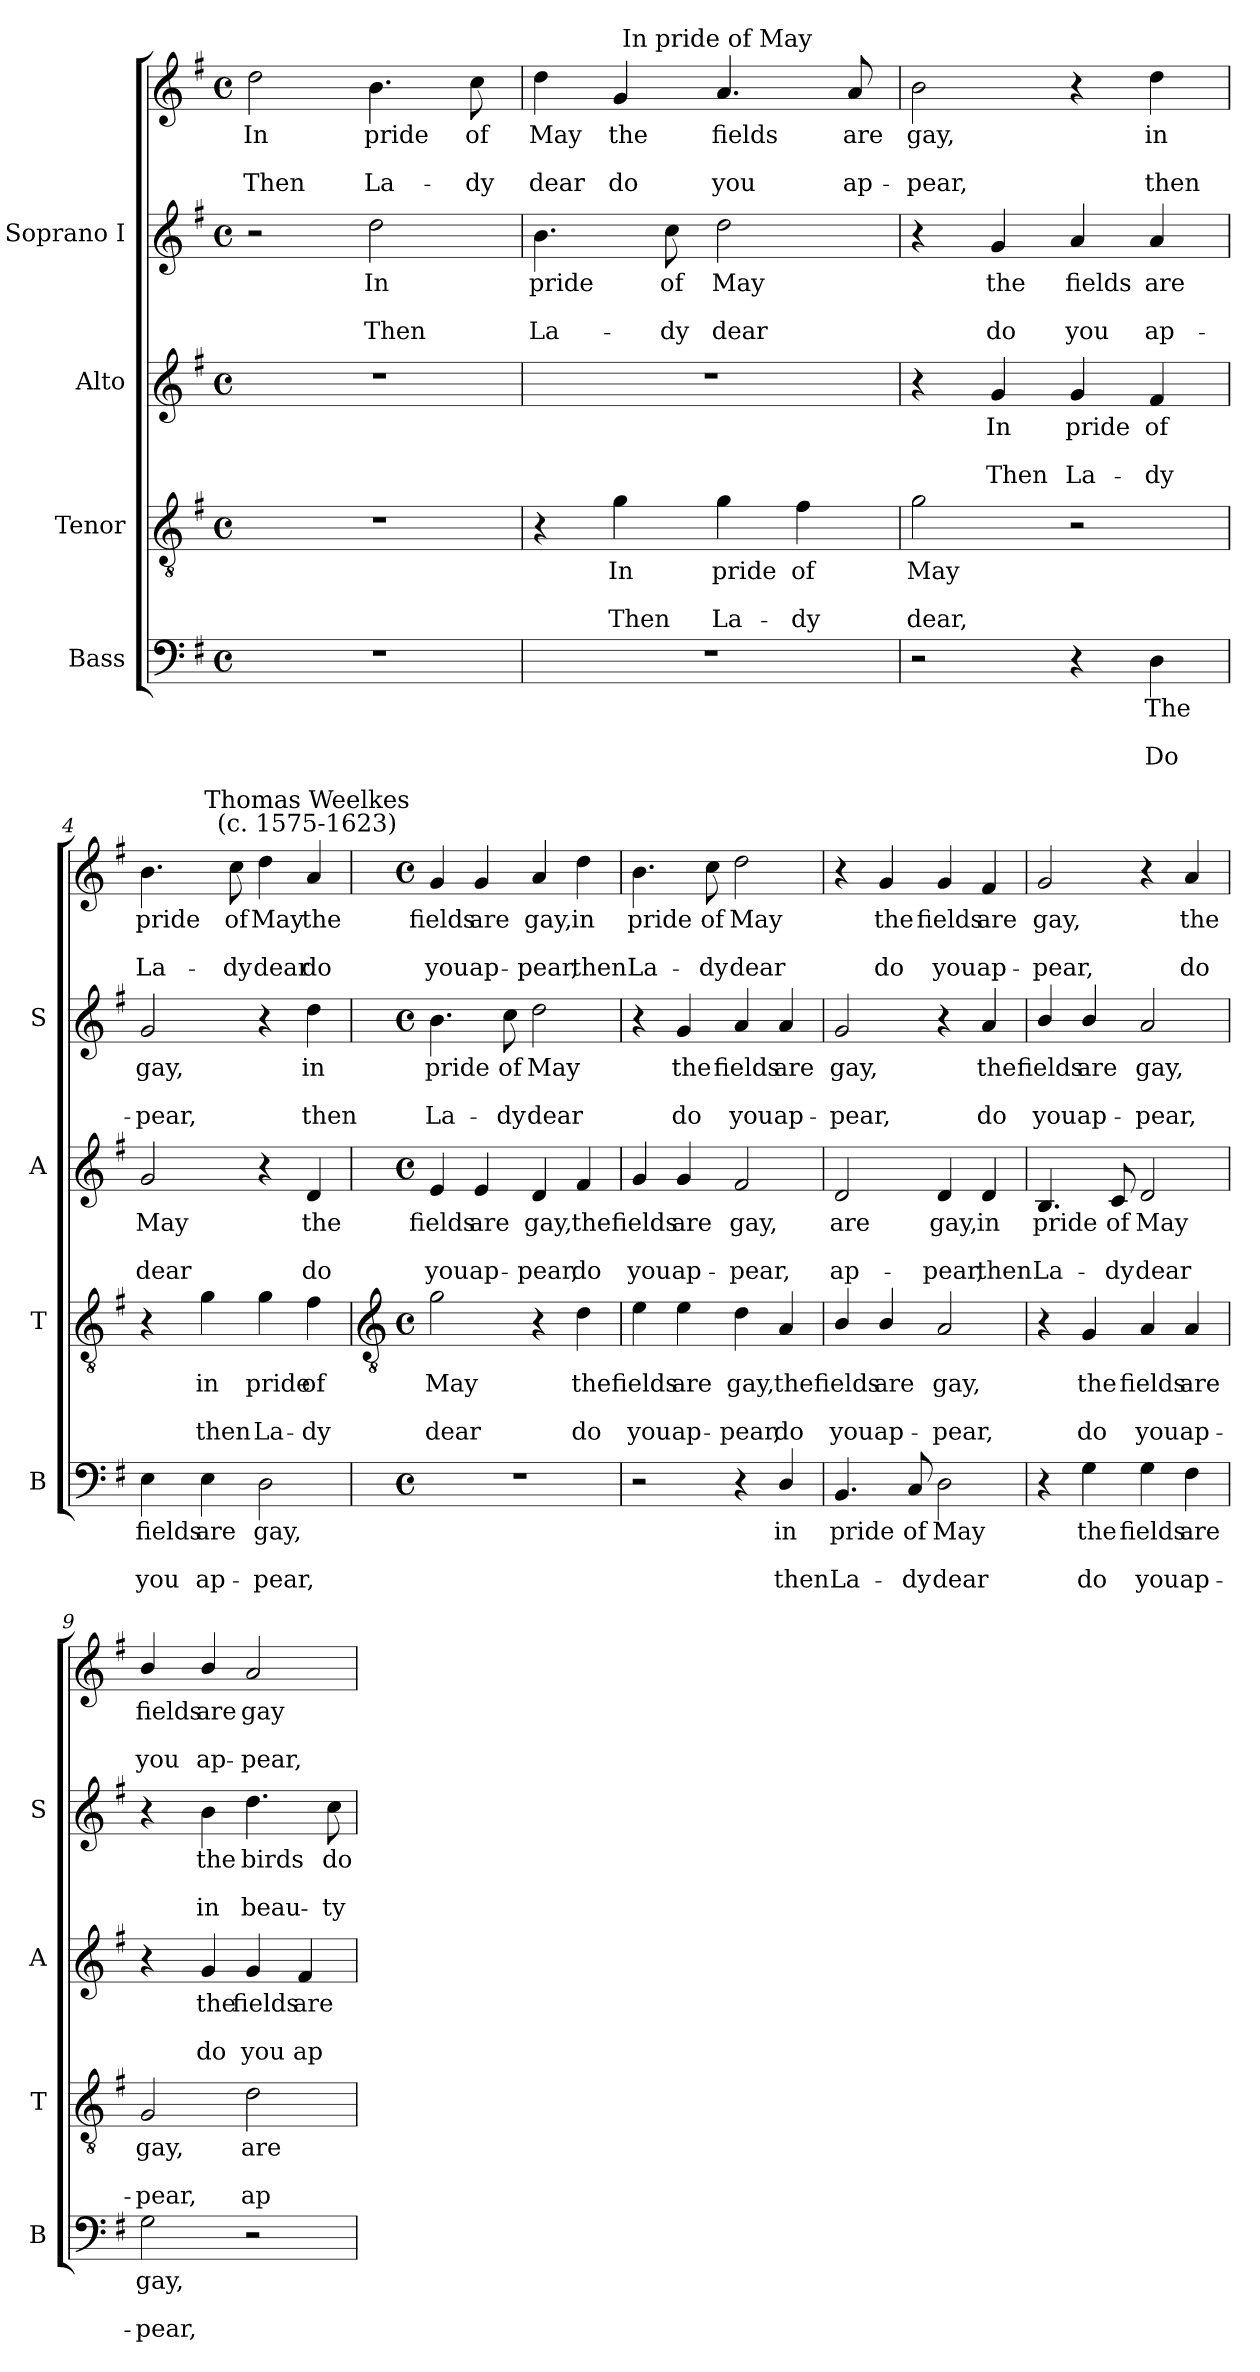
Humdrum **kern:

**kern	**text	**text	**text	**kern	**text	**text	**text	**kern	**text	**text	**text	**kern	**text	**text	**text	**kern	**text	**text	**text
*part4	*part4	*part4	*part4	*part3	*part3	*part3	*part3	*part2	*part2	*part2	*part2	*part1	*part1	*part1	*part1	*part1	*part1	*part1	*part1
*staff5	*staff5	*staff5	*staff5	*staff4	*staff4	*staff4	*staff4	*staff3	*staff3	*staff3	*staff3	*staff2	*staff2	*staff2	*staff2	*staff1	*staff1	*staff1	*staff1
*I"Bass	*	*	*	*I"Tenor	*	*	*	*I"Alto	*	*	*	*I"Soprano I	*	*	*	*	*	*	*
*I'B	*	*	*	*I'T	*	*	*	*I'A	*	*	*	*I'S	*	*	*	*	*	*	*
*clefF4	*	*	*	*clefGv2	*	*	*	*clefG2	*	*	*	*clefG2	*	*	*	*clefG2	*	*	*
*k[f#]	*	*	*	*k[f#]	*	*	*	*k[f#]	*	*	*	*k[f#]	*	*	*	*k[f#]	*	*	*
*G:	*	*	*	*G:	*	*	*	*G:	*	*	*	*G:	*	*	*	*G:	*	*	*
*M4/4	*	*	*	*M4/4	*	*	*	*M4/4	*	*	*	*M4/4	*	*	*	*M4/4	*	*	*
*met(c)	*	*	*	*met(c)	*	*	*	*met(c)	*	*	*	*met(c)	*	*	*	*met(c)	*	*	*
=1	=1	=1	=1	=1	=1	=1	=1	=1	=1	=1	=1	=1	=1	=1	=1	=1	=1	=1	=1
!	!	!	!	!	!	!	!	!	!	!	!	!	!	!	!	!	!LO:LY:b	!	!LO:LY:b
1r	.	.	.	1r	.	.	.	1r	.	.	.	2r	.	.	.	2dd	In	.	Then
!	!	!	!	!	!	!	!	!	!	!	!	!	!LO:LY:b	!	!LO:LY:b	!	!LO:LY:b	!	!LO:LY:b
.	.	.	.	.	.	.	.	.	.	.	.	2dd	In	.	Then	4.b	pride	.	La-
!	!	!	!	!	!	!	!	!	!	!	!	!	!	!	!	!	!LO:LY:b	!	!LO:LY:b
.	.	.	.	.	.	.	.	.	.	.	.	.	.	.	.	8cc	-of	.	dy
=2	=2	=2	=2	=2	=2	=2	=2	=2	=2	=2	=2	=2	=2	=2	=2	=2	=2	=2	=2
!	!	!	!	!	!	!	!	!	!	!	!	!	!LO:LY:b	!	!LO:LY:b	!	!LO:LY:b	!	!LO:LY:b
1r	.	.	.	4r	.	.	.	1r	.	.	.	4.b	-pride	.	La-	4dd	May	.	dear
!	!	!	!	!	!LO:LY:b	!	!LO:LY:b	!	!	!	!	!	!	!	!	!	!LO:LY:b	!	!LO:LY:b
.	.	.	.	4g	In	.	Then	.	.	.	.	.	.	.	.	4g	the	.	do
!	!	!	!	!	!	!	!	!	!	!	!	!	!LO:LY:b	!	!LO:LY:b	!	!	!	!
.	.	.	.	.	.	.	.	.	.	.	.	8cc	-of	.	dy	.	.	.	.
!	!	!	!	!	!	!	!	!	!	!	!	!	!	!	!	!LO:TX:a:cj:t=In pride of May	!	!	!
!	!	!	!	!	!LO:LY:b	!	!LO:LY:b	!	!	!	!	!	!LO:LY:b	!	!LO:LY:b	!	!LO:LY:b	!	!LO:LY:b
.	.	.	.	4g	pride	.	La-	.	.	.	.	2dd	May	.	dear	4.a	fields	.	you
!	!	!	!	!	!LO:LY:b	!	!LO:LY:b	!	!	!	!	!	!	!	!	!	!	!	!
.	.	.	.	4f#	-of	.	dy	.	.	.	.	.	.	.	.	.	.	.	.
!	!	!	!	!	!	!	!	!	!	!	!	!	!	!	!	!	!LO:LY:b	!	!LO:LY:b
.	.	.	.	.	.	.	.	.	.	.	.	.	.	.	.	8a	are	.	ap-
=3	=3	=3	=3	=3	=3	=3	=3	=3	=3	=3	=3	=3	=3	=3	=3	=3	=3	=3	=3
!	!	!	!	!	!LO:LY:b	!	!LO:LY:b	!	!	!	!	!	!	!	!	!	!LO:LY:b	!	!LO:LY:b
2r	.	.	.	2g	May	.	dear,	4r	.	.	.	4r	.	.	.	2b	gay,	.	pear,
!	!	!	!	!	!	!	!	!	!LO:LY:b	!	!LO:LY:b	!	!LO:LY:b	!	!LO:LY:b	!	!	!	!
.	.	.	.	.	.	.	.	4g	In	.	Then	4g	the	.	do	.	.	.	.
!	!	!	!	!	!	!	!	!	!LO:LY:b	!	!LO:LY:b	!	!LO:LY:b	!	!LO:LY:b	!	!	!	!
4r	.	.	.	2r	.	.	.	4g	pride	.	La-	4a	fields	.	you	4r	.	.	.
!	!LO:LY:b	!	!LO:LY:b	!	!	!	!	!	!LO:LY:b	!	!LO:LY:b	!	!LO:LY:b	!	!LO:LY:b	!	!LO:LY:b	!	!LO:LY:b
4D	The	.	Do	.	.	.	.	4f#	-of	.	dy	4a	are	.	ap-	4dd	in	.	then
=4	=4	=4	=4	=4	=4	=4	=4	=4	=4	=4	=4	=4	=4	=4	=4	=4	=4	=4	=4
!	!LO:LY:b	!	!LO:LY:b	!	!	!	!	!	!LO:LY:b	!	!LO:LY:b	!	!LO:LY:b	!	!LO:LY:b	!	!LO:LY:b	!	!LO:LY:b
4E	fields	.	you	4r	.	.	.	2g	May	.	dear	2g	gay,	.	pear,	4.b	-pride	.	La-
!	!LO:LY:b	!	!LO:LY:b	!	!LO:LY:b	!	!LO:LY:b	!	!	!	!	!	!	!	!	!	!	!	!
4E	are	.	ap-	4g	in	.	then	.	.	.	.	.	.	.	.	.	.	.	.
!	!	!	!	!	!	!	!	!	!	!	!	!	!	!	!	!	!LO:LY:b	!	!LO:LY:b
.	.	.	.	.	.	.	.	.	.	.	.	.	.	.	.	8cc	-of	.	dy
!	!LO:LY:b	!	!LO:LY:b	!	!LO:LY:b	!	!LO:LY:b	!	!	!	!	!	!	!	!	!	!LO:LY:b	!	!LO:LY:b
2D	-gay,	.	pear,	4g	pride	.	La-	4r	.	.	.	4r	.	.	.	4dd	May	.	dear
!	!	!	!	!	!	!	!	!	!	!	!	!	!	!	!	!LO:TX:a:cj:t=Thomas Weelkes\n(c. 1575-1623)	!	!	!
!	!	!	!	!	!LO:LY:b	!	!LO:LY:b	!	!LO:LY:b	!	!LO:LY:b	!	!LO:LY:b	!	!LO:LY:b	!	!LO:LY:b	!	!LO:LY:b
.	.	.	.	4f#	-of	.	dy	4d	the	.	do	4dd	in	.	then	4a	the	.	do
!!LO:LB:g=z
=5	=5	=5	=5	=5	=5	=5	=5	=5	=5	=5	=5	=5	=5	=5	=5	=5	=5	=5	=5
*	*	*	*	*clefGv2	*	*	*	*	*	*	*	*	*	*	*	*	*	*	*
*M4/4	*	*	*	*M4/4	*	*	*	*M4/4	*	*	*	*M4/4	*	*	*	*M4/4	*	*	*
*met(c)	*	*	*	*met(c)	*	*	*	*met(c)	*	*	*	*met(c)	*	*	*	*met(c)	*	*	*
!	!	!	!	!	!LO:LY:b	!	!LO:LY:b	!	!LO:LY:b	!	!LO:LY:b	!	!LO:LY:b	!	!LO:LY:b	!	!LO:LY:b	!	!LO:LY:b
1r	.	.	.	2g	May	.	dear	4e	fields	.	you	4.b	pride	.	La-	4g	fields	.	you
!	!	!	!	!	!	!	!	!	!LO:LY:b	!	!LO:LY:b	!	!	!	!	!	!LO:LY:b	!	!LO:LY:b
.	.	.	.	.	.	.	.	4e	are	.	ap-	.	.	.	.	4g	are	.	ap-
!	!	!	!	!	!	!	!	!	!	!	!	!	!LO:LY:b	!	!LO:LY:b	!	!	!	!
.	.	.	.	.	.	.	.	.	.	.	.	8cc	-of	.	dy	.	.	.	.
!	!	!	!	!	!	!	!	!	!LO:LY:b	!	!LO:LY:b	!	!LO:LY:b	!	!LO:LY:b	!	!LO:LY:b	!	!LO:LY:b
.	.	.	.	4r	.	.	.	4d	-gay,	.	pear,	2dd	May	.	dear	4a	-gay,	.	pear,
!	!	!	!	!	!LO:LY:b	!	!LO:LY:b	!	!LO:LY:b	!	!LO:LY:b	!	!	!	!	!	!LO:LY:b	!	!LO:LY:b
.	.	.	.	4d	the	.	do	4f#	the	.	do	.	.	.	.	4dd	in	.	then
=6	=6	=6	=6	=6	=6	=6	=6	=6	=6	=6	=6	=6	=6	=6	=6	=6	=6	=6	=6
!	!	!	!	!	!LO:LY:b	!	!LO:LY:b	!	!LO:LY:b	!	!LO:LY:b	!	!	!	!	!	!LO:LY:b	!	!LO:LY:b
2r	.	.	.	4e	fields	.	you	4g	fields	.	you	4r	.	.	.	4.b	pride	.	La-
!	!	!	!	!	!LO:LY:b	!	!LO:LY:b	!	!LO:LY:b	!	!LO:LY:b	!	!LO:LY:b	!	!LO:LY:b	!	!	!	!
.	.	.	.	4e	are	.	ap-	4g	are	.	ap-	4g	the	.	do	.	.	.	.
!	!	!	!	!	!	!	!	!	!	!	!	!	!	!	!	!	!LO:LY:b	!	!LO:LY:b
.	.	.	.	.	.	.	.	.	.	.	.	.	.	.	.	8cc	-of	.	dy
!	!	!	!	!	!LO:LY:b	!	!LO:LY:b	!	!LO:LY:b	!	!LO:LY:b	!	!LO:LY:b	!	!LO:LY:b	!	!LO:LY:b	!	!LO:LY:b
4r	.	.	.	4d	-gay,	.	pear,	2f#	-gay,	.	pear,	4a	fields	.	you	2dd	May	.	dear
!	!LO:LY:b	!	!LO:LY:b	!	!LO:LY:b	!	!LO:LY:b	!	!	!	!	!	!LO:LY:b	!	!LO:LY:b	!	!	!	!
4D/	in	.	then	4A	the	.	do	.	.	.	.	4a	are	.	ap-	.	.	.	.
=7	=7	=7	=7	=7	=7	=7	=7	=7	=7	=7	=7	=7	=7	=7	=7	=7	=7	=7	=7
!	!LO:LY:b	!	!LO:LY:b	!	!LO:LY:b	!	!LO:LY:b	!	!LO:LY:b	!	!LO:LY:b	!	!LO:LY:b	!	!LO:LY:b	!	!	!	!
4.BB	pride	.	La-	4B/	fields	.	you	2d	are	.	ap-	2g	-gay,	.	pear,	4r	.	.	.
!	!	!	!	!	!LO:LY:b	!	!LO:LY:b	!	!	!	!	!	!	!	!	!	!LO:LY:b	!	!LO:LY:b
.	.	.	.	4B/	are	.	ap-	.	.	.	.	.	.	.	.	4g	-the	.	do
!	!LO:LY:b	!	!LO:LY:b	!	!	!	!	!	!	!	!	!	!	!	!	!	!	!	!
8C	-of	.	dy	.	.	.	.	.	.	.	.	.	.	.	.	.	.	.	.
!	!LO:LY:b	!	!LO:LY:b	!	!LO:LY:b	!	!LO:LY:b	!	!LO:LY:b	!	!LO:LY:b	!	!	!	!	!	!LO:LY:b	!	!LO:LY:b
2D	May	.	dear	2A	-gay,	.	pear,	4d	-gay,	.	pear,	4r	.	.	.	4g	fields	.	you
!	!	!	!	!	!	!	!	!	!LO:LY:b	!	!LO:LY:b	!	!LO:LY:b	!	!LO:LY:b	!	!LO:LY:b	!	!LO:LY:b
.	.	.	.	.	.	.	.	4d	in	.	then	4a	the	.	do	4f#	are	.	ap-
=8	=8	=8	=8	=8	=8	=8	=8	=8	=8	=8	=8	=8	=8	=8	=8	=8	=8	=8	=8
!	!	!	!	!	!	!	!	!	!LO:LY:b	!	!LO:LY:b	!	!LO:LY:b	!	!LO:LY:b	!	!LO:LY:b	!	!LO:LY:b
4r	.	.	.	4r	.	.	.	4.B	pride	.	La-	4b/	fields	.	you	2g	gay,	.	pear,
!	!LO:LY:b	!	!LO:LY:b	!	!LO:LY:b	!	!LO:LY:b	!	!	!	!	!	!LO:LY:b	!	!LO:LY:b	!	!	!	!
4G	the	.	do	4G	the	.	do	.	.	.	.	4b/	are	.	ap-	.	.	.	.
!	!	!	!	!	!	!	!	!	!LO:LY:b	!	!LO:LY:b	!	!	!	!	!	!	!	!
.	.	.	.	.	.	.	.	8c	-of	.	dy	.	.	.	.	.	.	.	.
!	!LO:LY:b	!	!LO:LY:b	!	!LO:LY:b	!	!LO:LY:b	!	!LO:LY:b	!	!LO:LY:b	!	!LO:LY:b	!	!LO:LY:b	!	!	!	!
4G	fields	.	you	4A	fields	.	you	2d	May	.	dear	2a	-gay,	.	pear,	4r	.	.	.
!	!LO:LY:b	!	!LO:LY:b	!	!LO:LY:b	!	!LO:LY:b	!	!	!	!	!	!	!	!	!	!LO:LY:b	!	!LO:LY:b
4F#	are	.	ap-	4A	are	.	ap-	.	.	.	.	.	.	.	.	4a	the	.	do
=9	=9	=9	=9	=9	=9	=9	=9	=9	=9	=9	=9	=9	=9	=9	=9	=9	=9	=9	=9
!	!LO:LY:b	!	!LO:LY:b	!	!LO:LY:b	!	!LO:LY:b	!	!	!	!	!	!	!	!	!	!LO:LY:b	!	!LO:LY:b
2G	-gay,	.	pear,	2G	-gay,	.	pear,	4r	.	.	.	4r	.	.	.	4b/	fields	.	you
!	!	!	!	!	!	!	!	!	!LO:LY:b	!	!LO:LY:b	!	!LO:LY:b	!	!LO:LY:b	!	!LO:LY:b	!	!LO:LY:b
.	.	.	.	.	.	.	.	4g	the	.	do	4b	the	.	in	4b/	are	.	ap-
!	!	!	!	!	!LO:LY:b	!	!LO:LY:b	!	!LO:LY:b	!	!LO:LY:b	!	!LO:LY:b	!	!LO:LY:b	!	!LO:LY:b	!	!LO:LY:b
2r	.	.	.	2d	are	.	ap-	4g	fields	.	you	4.dd	birds	.	beau-	2a	-gay	.	pear,
!	!	!	!	!	!	!	!	!	!LO:LY:b	!	!LO:LY:b	!	!	!	!	!	!	!	!
.	.	.	.	.	.	.	.	4f#	are	.	ap-	.	.	.	.	.	.	.	.
!	!	!	!	!	!	!	!	!	!	!	!	!	!LO:LY:b	!	!LO:LY:b	!	!	!	!
.	.	.	.	.	.	.	.	.	.	.	.	8cc	-do	.	ty	.	.	.	.
=	=	=	=	=	=	=	=	=	=	=	=	=	=	=	=	=	=	=	=
*-	*-	*-	*-	*-	*-	*-	*-	*-	*-	*-	*-	*-	*-	*-	*-	*-	*-	*-	*-
